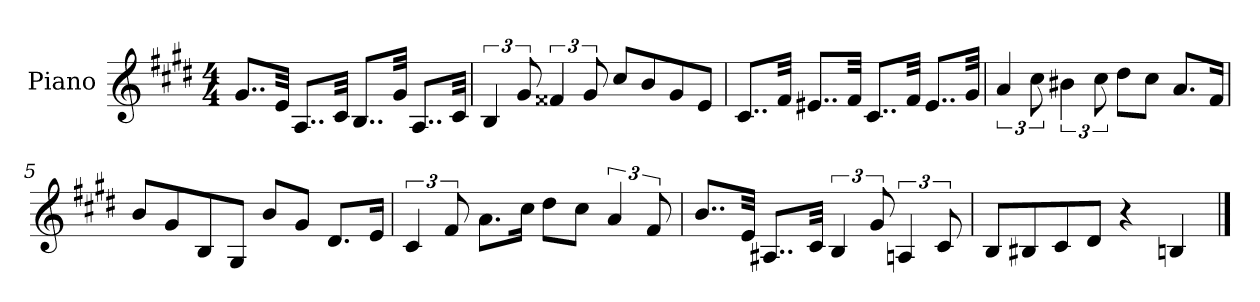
**kern
*part1
*staff1
*I"Piano
*I'Pno
*clefG2
*k[f#c#g#d#]
*M4/4
=1
8..g#/L
32e/Jkk
8..A/L
32c#/Jkk
8..B/L
32g#/Jkk
8..A/L
32c#/Jkk
=2
6B/
12g#/
6f##X/
12g#/
8cc#/L
8b/
8g#/
8e/J
=3
8..c#/L
32f#/Jkk
8..e#X/L
32f#/Jkk
8..c#/L
32f#/Jkk
8..e#/L
32g#/Jkk
=4
6a/
12cc#\
6b#X\
12cc#\
8dd#\L
8cc#\J
8.a/L
16f#/Jk
=5
8b/L
8g#/
8B/
8G#/J
8b/L
8g#/J
8.d#/L
16e/Jk
=6
6c#/
12f#/
8.a\L
16cc#\Jk
8dd#\L
8cc#\J
6a/
12f#/
=7
8..b/L
32e/Jkk
8..A#X/L
32c#/Jkk
6B/
12g#/
6An/
12c#/
=8
8B/L
8B#X/
8c#/
8d#/J
4r
4Bn/
==
*-
